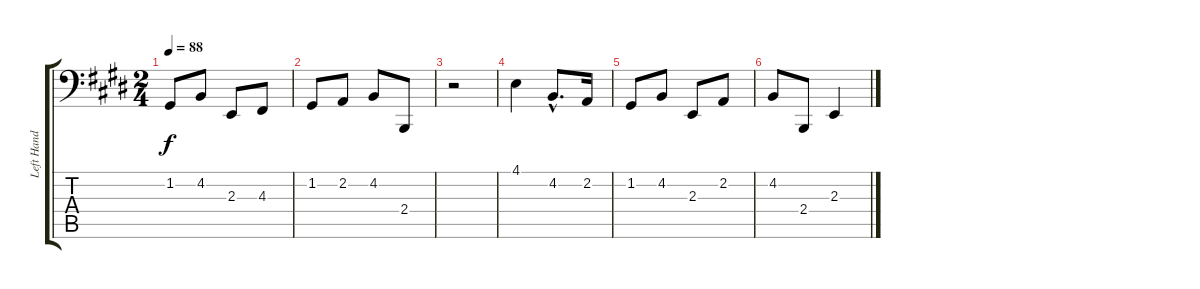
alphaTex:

\track ("Left Hand" "Left Hand") {instrument acousticgrandpiano}
\staff {score tabs}
\tuning (C3 G2 D2 A1 E1 B0) {hide}
\ts (2 4)
\tempo 88
\clef f4
\ks e
1.2.8{dy f} 4.2.8 2.3.8 4.3.8 |
1.2.8 2.2.8 4.2.8 2.4.8 |
r.2 |
4.1.4 4.2{hac}.8{d} 2.2.16 |
1.2.8 4.2.8 2.3.8 2.2.8 |
4.2.8 2.4.8 2.3.4
